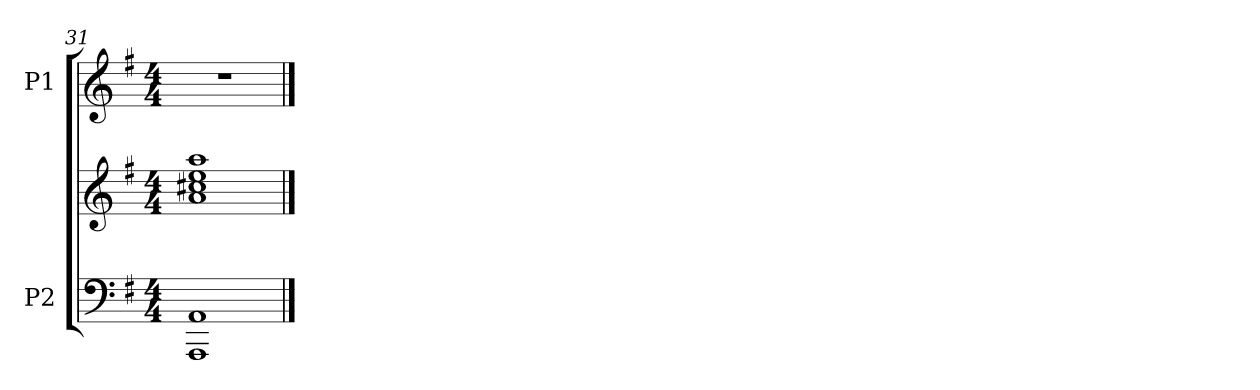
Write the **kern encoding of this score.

**kern	**kern	**kern
*part2	*part2	*part1
*staff3	*staff2	*staff1
*I"P2	*	*I"P1
*clefF4	*clefG2	*clefG2
*k[f#]	*k[f#]	*k[f#]
*G:	*G:	*G:
*M4/4	*M4/4	*M4/4
=31	=31	=31
1AAAi 1AAi	1ai 1cc#Xi 1eei 1aai	1r
==	==	==
*-	*-	*-
